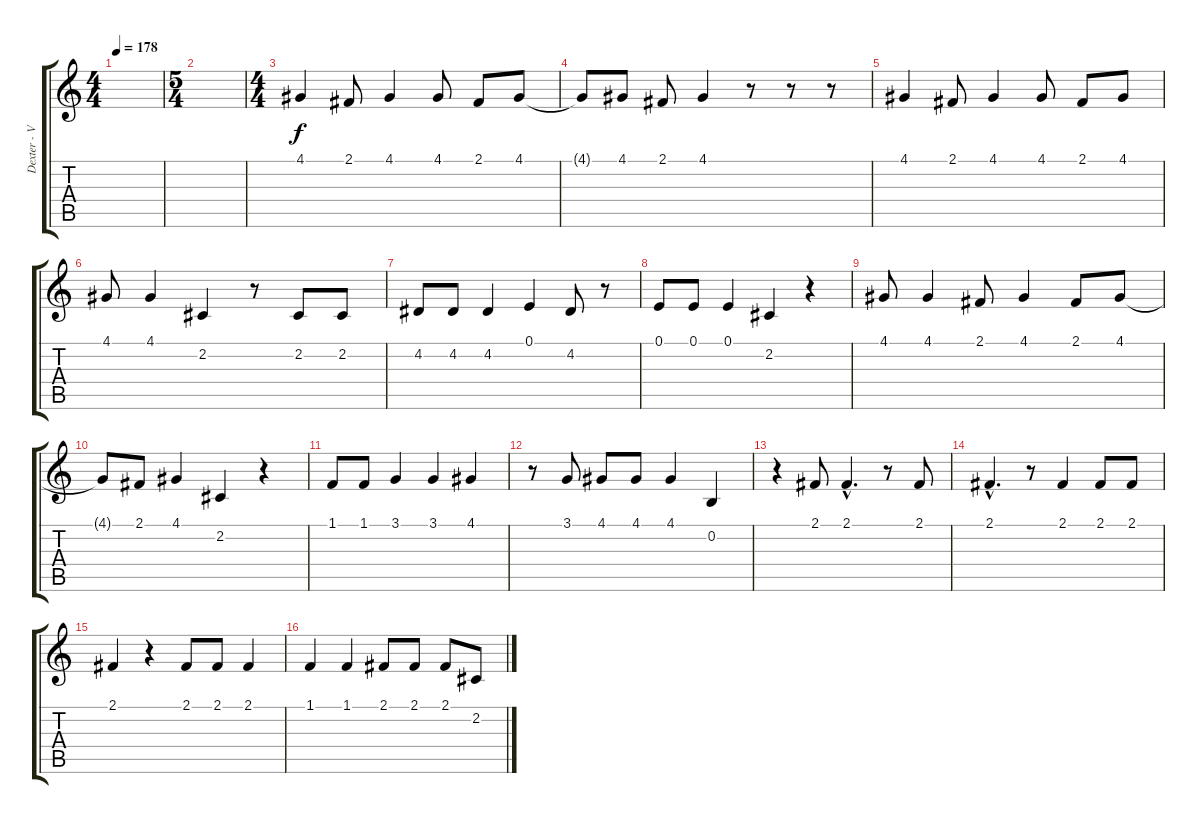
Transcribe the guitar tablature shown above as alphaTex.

\track ("Dexter - Vocals" "Dexter - V") {instrument cello}
\staff {score tabs}
\tuning (E4 B3 G3 D3 A2 E2) {hide}
\ts (4 4)
\tempo 178
\clef g2
\ks c
|
\ts (5 4)
|
\ts (4 4)
4.1.4 2.1.8 4.1.4 4.1.8 2.1.8 4.1.8 |
4.1{t}.8 4.1.8 2.1.8 4.1.4 r.8 r.8 r.8 |
4.1.4 2.1.8 4.1.4 4.1.8 2.1.8 4.1.8 |
4.1.8 4.1.4 2.2.4 r.8 2.2.8 2.2.8 |
4.2.8 4.2.8 4.2.4 0.1.4 4.2.8 r.8 |
0.1.8 0.1.8 0.1.4 2.2.4 r.4 |
4.1.8 4.1.4 2.1.8 4.1.4 2.1.8 4.1.8 |
4.1{t}.8 2.1.8 4.1.4 2.2.4 r.4 |
1.1.8 1.1.8 3.1.4 3.1.4 4.1.4 |
r.8 3.1.8 4.1.8 4.1.8 4.1.4 0.2.4 |
r.4 2.1.8 2.1{hac}.4{d} r.8 2.1.8 |
2.1{hac}.4{d} r.8 2.1.4 2.1.8 2.1.8 |
2.1.4 r.4 2.1.8 2.1.8 2.1.4 |
1.1.4 1.1.4 2.1.8 2.1.8 2.1.8 2.2.8
